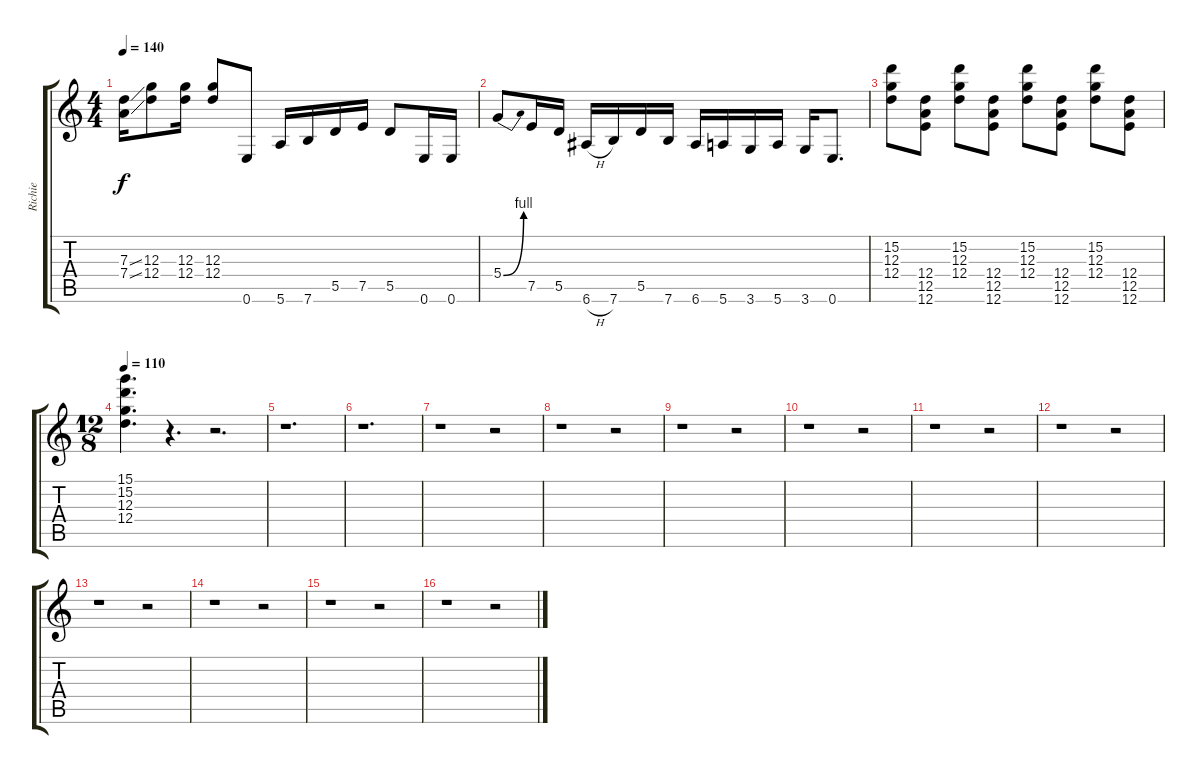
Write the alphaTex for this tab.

\track ("Richie" "Richie") {instrument distortionguitar}
\staff {score tabs}
\tuning (E4 B3 G3 D3 A2 E2) {hide}
\ts (4 4)
\tempo 140
\clef g2
\ks c
(7.3{ss} 7.4{ss}).16{dy f} (12.3 12.4).8 (12.3 12.4).16 (12.3 12.4).8 0.6.8 5.6.16 7.6.16 5.5.16 7.5.16 5.5.8 0.6.16 0.6.16 |
5.4{be (bend 0 0 60 4)}.8 7.5.16 5.5.16 6.6{h}.16 7.6.16 5.5.16 7.6.16 6.6.16 5.6.16 3.6.16 5.6.16 3.6.16 0.6.8{d} |
(15.2 12.3 12.4).8 (12.4 12.5 12.6).8 (15.2 12.3 12.4).8 (12.4 12.5 12.6).8 (15.2 12.3 12.4).8 (12.4 12.5 12.6).8 (15.2 12.3 12.4).8 (12.4 12.5 12.6).8 |
\ts (12 8)
\tempo 110
(15.1 15.2 12.3 12.4).4{d} r.4{d} r.2{d} |
r.1{d} |
r.1{d} |
r.1 r.2 |
r.1 r.2 |
r.1 r.2 |
r.1 r.2 |
r.1 r.2 |
r.1 r.2 |
r.1 r.2 |
r.1 r.2 |
r.1 r.2 |
r.1 r.2
